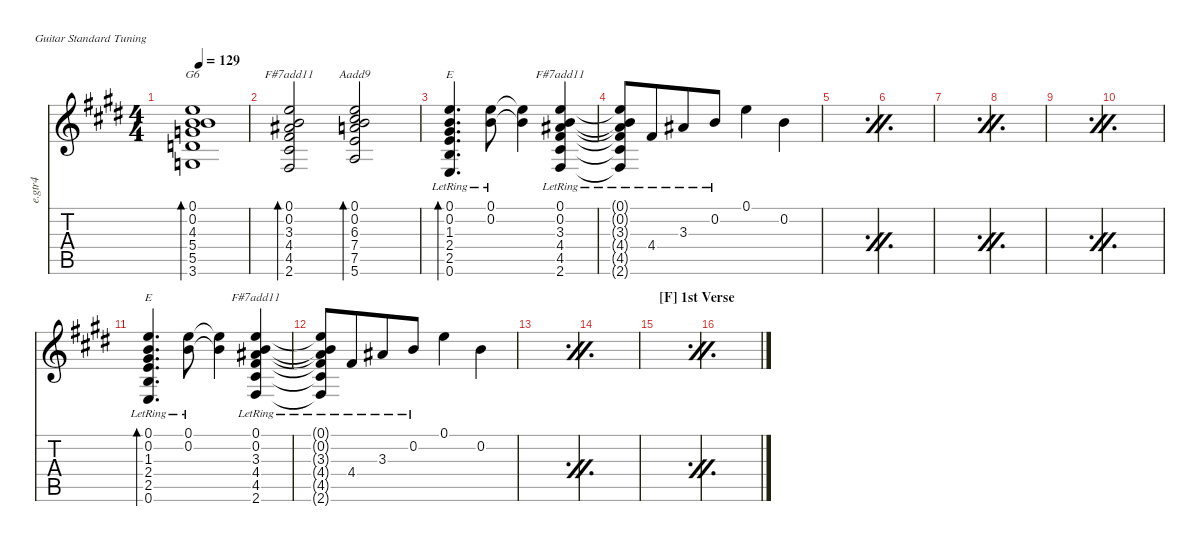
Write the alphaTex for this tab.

\defaultSystemsLayout 4
\hideDynamics
\bracketExtendMode nobrackets
\track ("E.Guitar IV" "e.gtr4") {instrument distortionguitar}
\staff {score tabs}
\tuning (E4 B3 G3 D3 A2 E2)
\chord ("Aadd9" 4 4 6 7 7 5) {firstfret 5 showdiagram false showfingering false}
\chord ("G6" 0 0 4 5 5 3) {showdiagram false showfingering false}
\chord ("F#7add11" 0 0 3 4 4 2) {showdiagram false showfingering false}
\chord ("E" 0 0 1 2 2 0) {showdiagram false showfingering false}
\ts (4 4)
\tempo 129
\clef g2
\ks e
(3.6{acc forcenatural} 5.5{acc forcenatural} 5.4{acc forcenatural} 4.3{acc forcenatural} 0.2{acc forcenatural} 0.1{acc forcenatural}).1{bd 84 ch "G6" dy mf beam Up} |
(2.6{acc #} 4.5{acc #} 4.4{acc #} 3.3{acc #} 0.2{acc forcenatural} 0.1{acc forcenatural}).2{bd 83 ch "F#7add11" beam Up} (0.1{acc forcenatural} 0.2{acc forcenatural} 5.6{acc forcenatural} 7.5{acc forcenatural} 7.4{acc forcenatural} 6.3{acc #}).2{bd 82 ch "Aadd9" beam Up} |
(0.6{lr acc forcenatural} 2.5{lr acc forcenatural} 2.4{lr acc forcenatural} 1.3{lr acc #} 0.2{lr acc forcenatural} 0.1{lr acc forcenatural}).4{d bd 81 ch "E" beam Up} (0.1{lr acc forcenatural} 0.2{lr acc forcenatural}).8{beam Down} (0.2{t acc forcenatural} 0.1{t acc forcenatural}).4{beam Down} (0.2{lr acc forcenatural} 0.1{lr acc forcenatural} 2.6{acc #} 4.5{acc #} 4.4{acc #} 3.3{acc #}).4{ch "F#7add11" beam Up} |
(0.2{lr t acc forcenatural} 0.1{lr t acc forcenatural} 2.6{t acc #} 4.5{t acc #} 4.4{t acc #} 3.3{t acc #}).8{beam Up} 4.4{lr acc #}.8{beam Up beam merge} 3.3{lr acc #}.8{beam Up} 0.2{lr acc forcenatural}.8{beam Up} 0.1{acc forcenatural}.4{beam Down} 0.2{acc forcenatural}.4{beam Down} |
\simile firstofdouble
|
\simile secondofdouble
|
\simile firstofdouble
|
\simile secondofdouble
|
\simile firstofdouble
|
\simile secondofdouble
|
\simile none
(0.6{lr acc forcenatural} 2.5{lr acc forcenatural} 2.4{lr acc forcenatural} 1.3{lr acc #} 0.2{lr acc forcenatural} 0.1{lr acc forcenatural}).4{d bd 81 ch "E" beam Up} (0.1{lr acc forcenatural} 0.2{lr acc forcenatural}).8{beam Down} (0.2{t acc forcenatural} 0.1{t acc forcenatural}).4{beam Down} (0.2{lr acc forcenatural} 0.1{lr acc forcenatural} 2.6{acc #} 4.5{acc #} 4.4{acc #} 3.3{acc #}).4{ch "F#7add11" beam Up} |
(0.2{lr t acc forcenatural} 0.1{lr t acc forcenatural} 2.6{t acc #} 4.5{t acc #} 4.4{t acc #} 3.3{t acc #}).8{beam Up} 4.4{lr acc #}.8{beam Up beam merge} 3.3{lr acc #}.8{beam Up} 0.2{lr acc forcenatural}.8{beam Up} 0.1{acc forcenatural}.4{beam Down} 0.2{acc forcenatural}.4{beam Down} |
\simile firstofdouble
|
\simile secondofdouble
|
\section ("F" "1st Verse")
\simile firstofdouble
|
\simile secondofdouble
